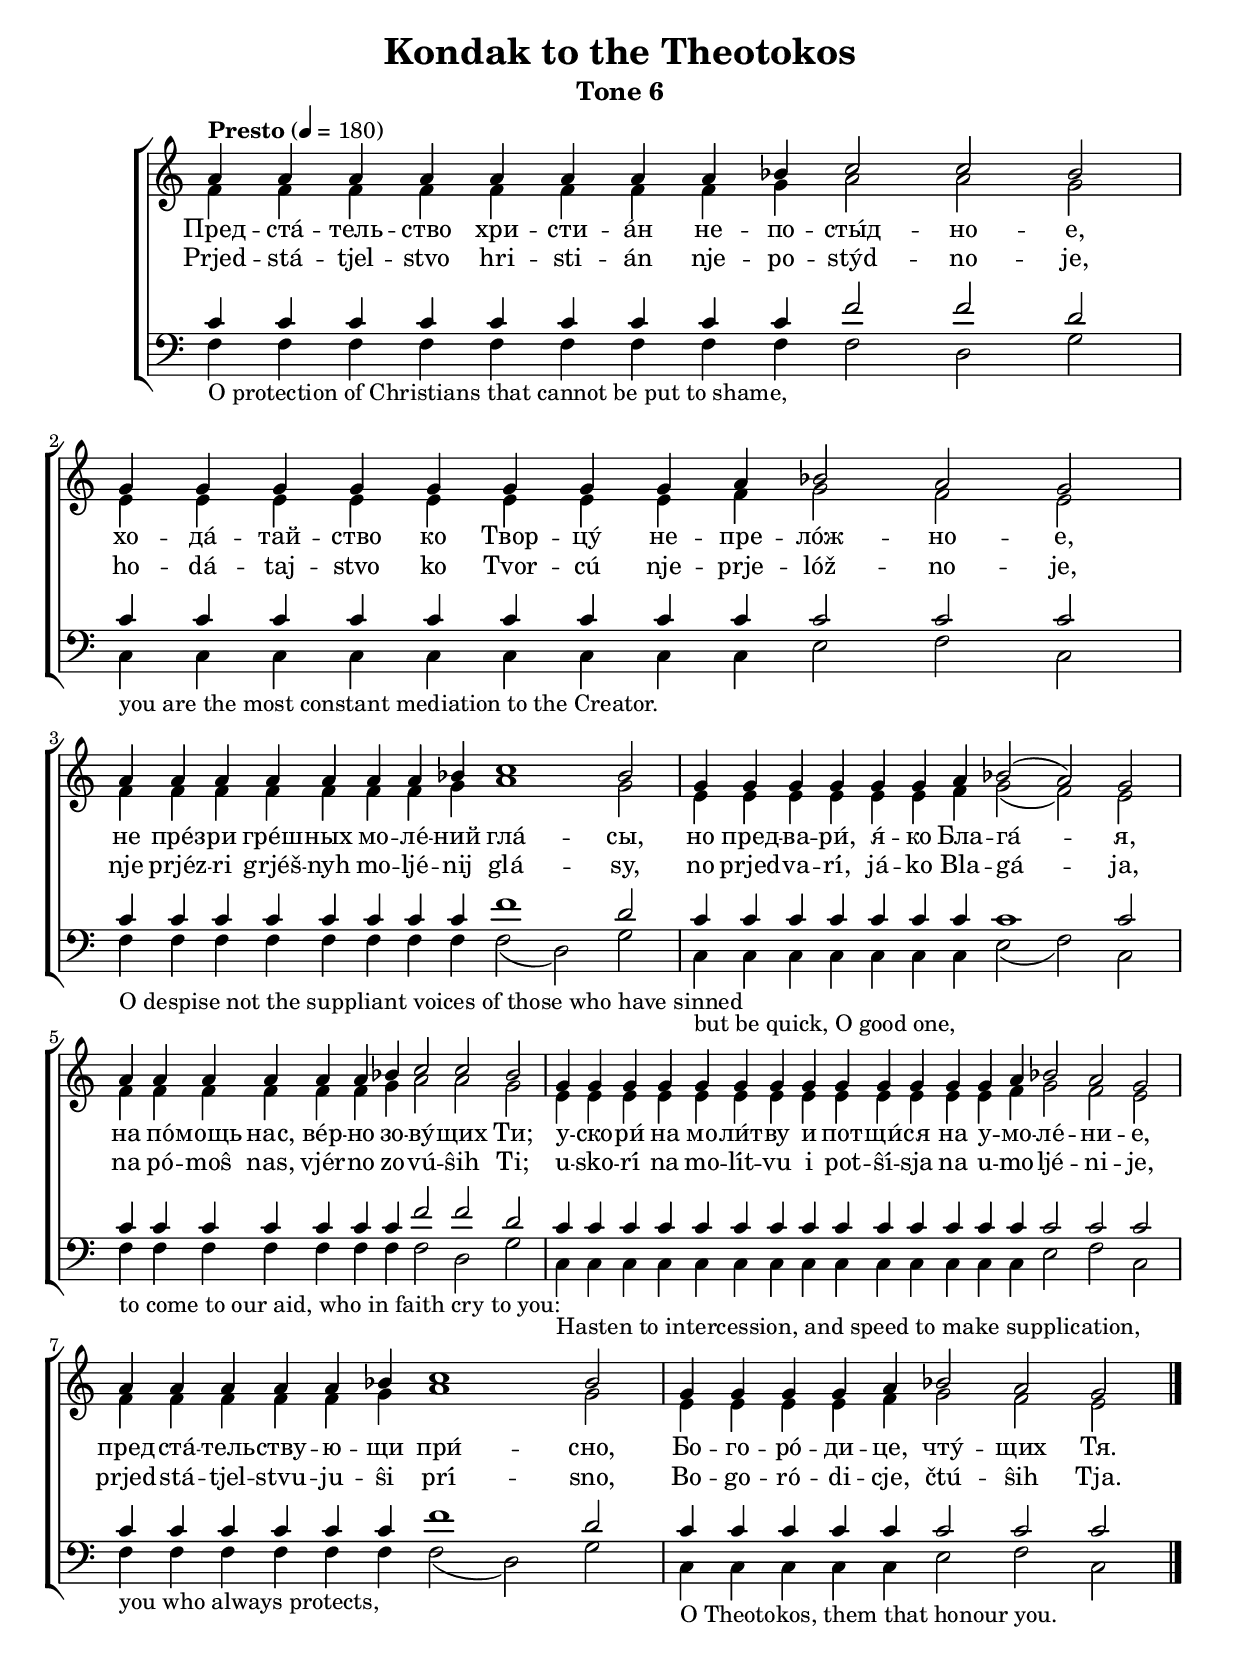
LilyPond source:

\version "2.18.2"
%TODO: add translations to all Tropars and Kontakions
%TODO: title
%TODO: tone 6

global = {
	%\time 4/4
	%\key e \minor 
	\tempo Presto 4 = 180
}

\header {
	title = "Kondak to the Theotokos"
	subtitle = "Tone 6"
	composer = ""
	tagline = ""
}

\paper {
	%system-count = #5
	%page-count = #1
}

Cyrillic = \lyricmode {
	Пред -- ста́ -- тель -- ство хри -- сти -- а́н не -- по -- сты́д -- но -- е,
	хо -- да́ -- тай -- ство ко Твор -- цу́ не -- пре -- ло́ж -- но -- е,
	не пре́з -- ри гре́ш -- ных мо -- ле́ -- ний гла́ -- сы,
	но пред -- ва -- ри́, я́ -- ко Бла -- га́ -- я,
	на по́ -- мощь нас, ве́р -- но зо -- ву́ -- щих Ти;
	у -- ско -- ри́ на мо -- ли́т -- ву и пот -- щи́ -- ся на у -- мо -- ле́ -- ни -- е,
	пред -- ста́ -- тель -- ству -- ю -- щи при́ -- сно,
	Бо -- го -- ро́ -- ди -- це, чту́ -- щих Тя.
}

Latin = \lyricmode {
	Prjed -- stá -- tjel -- stvo hri -- sti -- án nje -- po -- stýd -- no -- je,
	ho -- dá -- taj -- stvo ko Tvor -- cú nje -- prje -- lóž -- no -- je,
	nje prjéz -- ri grjéš -- nyh mo -- ljé -- nij glá -- sy,
	no prjed -- va -- rí, já -- ko Bla -- gá -- ja,
	na pó -- moŝ nas, vjér -- no zo -- vú -- ŝih Ti;
	u -- sko -- rí na mo -- lít -- vu i pot -- ŝí -- sja na u -- mo -- ljé -- ni -- je,
	prjed -- stá -- tjel -- stvu -- ju -- ŝi prí -- sno,
	Bo -- go -- ró -- di -- cje, čtú -- ŝih Tja.
}

sopMusic =
\transpose c f, {
\relative {
\time 15/4 e''4 e e e e e e e f g2 g f2 |
\time 15/4 d4 d d d d d d d e f2 e d |
\time 14/4 e4 e e e e e e f g1 f2 |
\time 13/4 d4 d d d d d e f2( e) d |
\time 13/4 e4 e e e e e f g2 g f |
\time 20/4 d4 d d d d d d d d d d d d e f2 e d |
\time 12/4 e4 e e e e f g1 f2 |
\time 11/4 d4 d d d e f2 e d \bar"|."
}
}

altoMusic =
\transpose c f, {
\relative {
c''4 c c c c c c c d e2 e d2 |
b4 b b b b b b b c d2 c b |
c4 c c c c c c d e1 d2 |
b4 b b b b b c d2( c) b |
c4 c c c c c d e2 e d |
b4 b b b b b b b b b b b b c d2 c b |
c4 c c c c d e1 d2 |
b4 b b b c d2 c b
}
}

tenorMusic =
\transpose c f, {
\relative {
g'4 g g g g g g g g c2 c a2 |
g4 g g g g g g g g g2 g g |
g4 g g g g g g g c1 a2 |
g4 g g g g g g g1 g2 |
g4 g g g g g g c2 c a |
g4 g g g g g g g g g g g g g g2 g g |
g4 g g g g g c1 a2 |
g4 g g g g g2 g g
}
}

bassMusic =
\transpose c f, {
\relative {
c'4_\markup{O protection of Christians that cannot be put to shame,} c c c c c c c c c2 a d2 |
g,4_\markup{you are the most constant mediation to the Creator.} g g g g g g g g b2 c g |
c4_\markup{O despise not the suppliant voices of those who have sinned} c c c c c c c c2( a) d |
g,4_\markup{but be quick, O good one,} g g g g g g b2( c) g |
c4_\markup{to come to our aid, who in faith cry to you:} c c c c c c c2 a d |
g,4_\markup{Hasten to intercession, and speed to make supplication,} g g g g g g g g g g g g g b2 c g |
c4_\markup{you who always protects,} c c c c c c2( a) d |
g,4_\markup{O Theotokos, them that honour you.} g g g g b2 c g
}
}

\include "TEMPLATES_DIRECTORY/satb_notime.ily"

